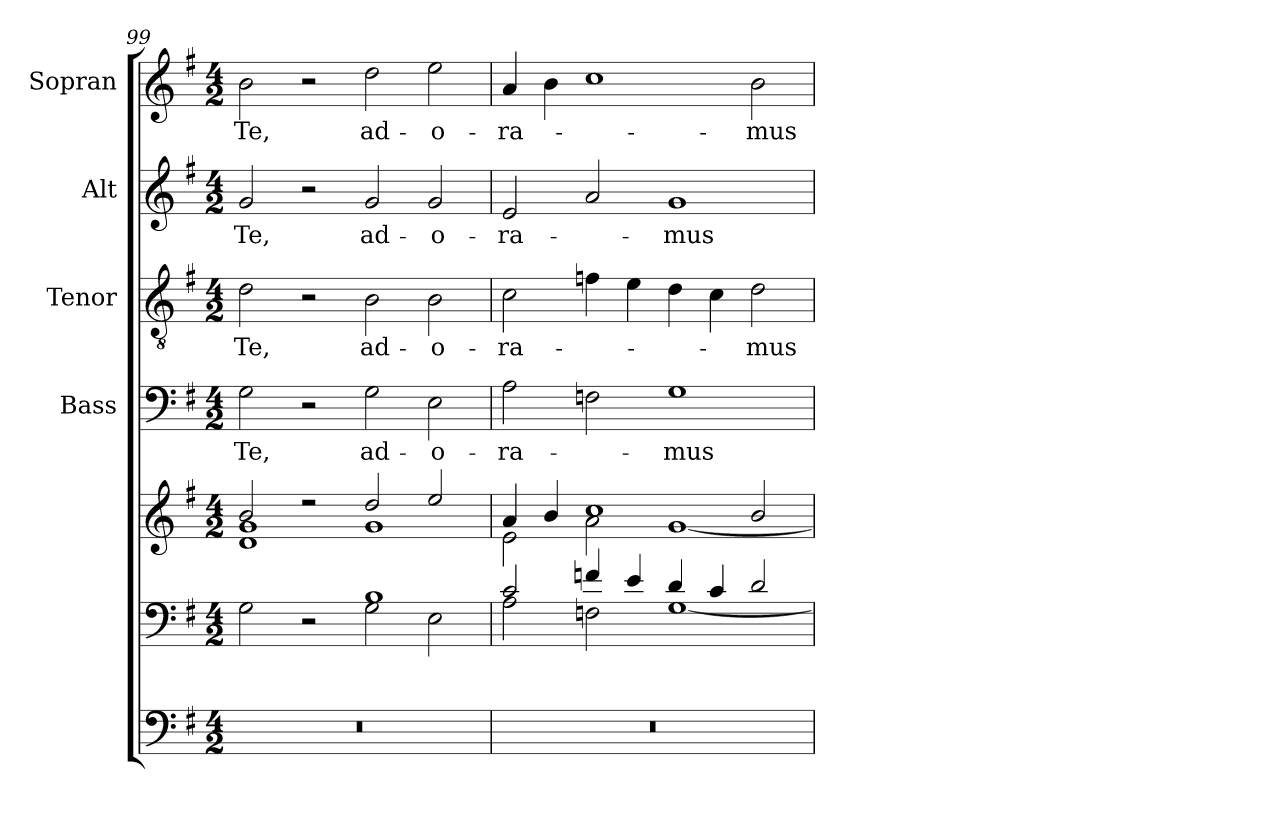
**kern	**kern	**kern	**kern	**text	**kern	**text	**kern	**text	**kern	**text
*part6	*part5	*part5	*part4	*part4	*part3	*part3	*part2	*part2	*part1	*part1
*staff7	*staff6	*staff5	*staff4	*staff4	*staff3	*staff3	*staff2	*staff2	*staff1	*staff1
*	*	*	*I"Bass	*	*I"Tenor	*	*I"Alt	*	*I"Sopran	*
*	*	*	*I'B.	*	*I'T.	*	*I'A.	*	*I'S.	*
*clefF4	*clefF4	*clefG2	*clefF4	*	*clefGv2	*	*clefG2	*	*clefG2	*
*k[f#]	*k[f#]	*k[f#]	*k[f#]	*	*k[f#]	*	*k[f#]	*	*k[f#]	*
*G:	*G:	*G:	*G:	*	*G:	*	*G:	*	*G:	*
*M4/2	*M4/2	*M4/2	*M4/2	*	*M4/2	*	*M4/2	*	*M4/2	*
=99	=99	=99	=99	=99	=99	=99	=99	=99	=99	=99
*	*^	*^	*	*	*	*	*	*	*	*
!	!	!	!	!	!	!LO:LY:b	!	!LO:LY:b	!	!LO:LY:b	!	!LO:LY:b
0r	1ryy	2G\	2b/	1d 1g	2G\	Te,	2d\	Te,	2g/	Te,	2b\	Te,
.	.	2r	2rdd	.	2r	.	2r	.	2r	.	2r	.
!	!	!	!	!	!	!LO:LY:b	!	!LO:LY:b	!	!LO:LY:b	!	!LO:LY:b
.	1B	2G\	2dd/	1g	2G\	ad-	2B\	ad-	2g/	ad-	2dd\	ad-
!	!	!	!	!	!	!LO:LY:b	!	!LO:LY:b	!	!LO:LY:b	!	!LO:LY:b
.	.	2E\	2ee/	.	2E\	-o-	2B\	-o-	2g/	-o-	2ee\	-o-
=100	=100	=100	=100	=100	=100	=100	=100	=100	=100	=100	=100	=100
!	!	!	!	!	!	!LO:LY:b	!	!LO:LY:b	!	!LO:LY:b	!	!LO:LY:b
0r	2c/	2A\	4a/	2e\	2A\	-ra-	2c\	-ra-	2e/	-ra-	4a/	-ra-
.	.	.	4b/	.	.	.	.	.	.	.	4b\	.
.	4fn/	2Fn\	1cc	2a\	2Fn\	.	4fn\	.	2a/	.	1cc	.
.	4e/	.	.	.	.	.	4e\	.	.	.	.	.
!	!	!	!	!	!	!LO:LY:b	!	!	!	!LO:LY:b	!	!
.	4d/	[<1G	.	[<1g	1G	-mus	4d\	.	1g	-mus	.	.
.	4c/	.	.	.	.	.	4c\	.	.	.	.	.
!	!	!	!	!	!	!	!	!LO:LY:b	!	!	!	!LO:LY:b
.	2d/	.	2b/	.	.	.	2d\	-mus	.	.	2b\	-mus
*	*v	*v	*	*	*	*	*	*	*	*	*	*
*	*	*v	*v	*	*	*	*	*	*	*	*
=	=	=	=	=	=	=	=	=	=	=
*-	*-	*-	*-	*-	*-	*-	*-	*-	*-	*-
